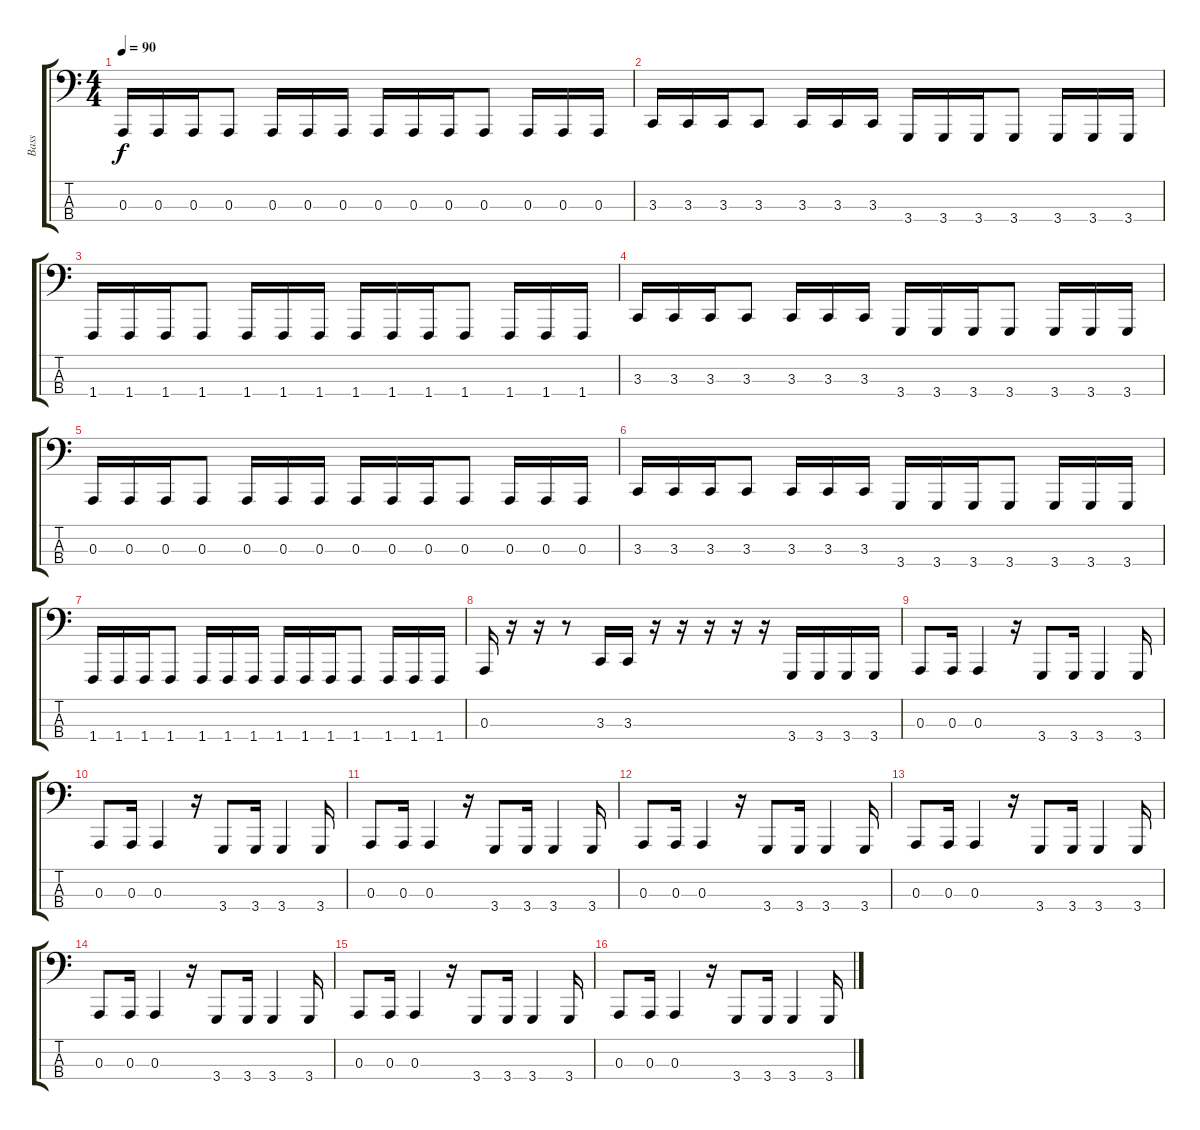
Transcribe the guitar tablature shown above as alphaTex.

\track ("Bass" "Bass") {instrument lead8bassandlead}
\staff {score tabs}
\tuning (G2 D2 A1 E1) {hide}
\ts (4 4)
\tempo 90
\clef f4
\ks c
0.3.16{dy f} 0.3.16 0.3.16 0.3.8 0.3.16 0.3.16 0.3.16 0.3.16 0.3.16 0.3.16 0.3.8 0.3.16 0.3.16 0.3.16 |
3.3.16 3.3.16 3.3.16 3.3.8 3.3.16 3.3.16 3.3.16 3.4.16 3.4.16 3.4.16 3.4.8 3.4.16 3.4.16 3.4.16 |
1.4.16 1.4.16 1.4.16 1.4.8 1.4.16 1.4.16 1.4.16 1.4.16 1.4.16 1.4.16 1.4.8 1.4.16 1.4.16 1.4.16 |
3.3.16 3.3.16 3.3.16 3.3.8 3.3.16 3.3.16 3.3.16 3.4.16 3.4.16 3.4.16 3.4.8 3.4.16 3.4.16 3.4.16 |
0.3.16 0.3.16 0.3.16 0.3.8 0.3.16 0.3.16 0.3.16 0.3.16 0.3.16 0.3.16 0.3.8 0.3.16 0.3.16 0.3.16 |
3.3.16 3.3.16 3.3.16 3.3.8 3.3.16 3.3.16 3.3.16 3.4.16 3.4.16 3.4.16 3.4.8 3.4.16 3.4.16 3.4.16 |
1.4.16 1.4.16 1.4.16 1.4.8 1.4.16 1.4.16 1.4.16 1.4.16 1.4.16 1.4.16 1.4.8 1.4.16 1.4.16 1.4.16 |
0.3.16 r.16 r.16 r.8 3.3.16 3.3.16 r.16 r.16 r.16 r.16 r.16 3.4.16 3.4.16 3.4.16 3.4.16 |
0.3.8 0.3.16 0.3.4 r.16 3.4.8 3.4.16 3.4.4 3.4.16 |
0.3.8 0.3.16 0.3.4 r.16 3.4.8 3.4.16 3.4.4 3.4.16 |
0.3.8 0.3.16 0.3.4 r.16 3.4.8 3.4.16 3.4.4 3.4.16 |
0.3.8 0.3.16 0.3.4 r.16 3.4.8 3.4.16 3.4.4 3.4.16 |
0.3.8 0.3.16 0.3.4 r.16 3.4.8 3.4.16 3.4.4 3.4.16 |
0.3.8 0.3.16 0.3.4 r.16 3.4.8 3.4.16 3.4.4 3.4.16 |
0.3.8 0.3.16 0.3.4 r.16 3.4.8 3.4.16 3.4.4 3.4.16 |
0.3.8 0.3.16 0.3.4 r.16 3.4.8 3.4.16 3.4.4 3.4.16
